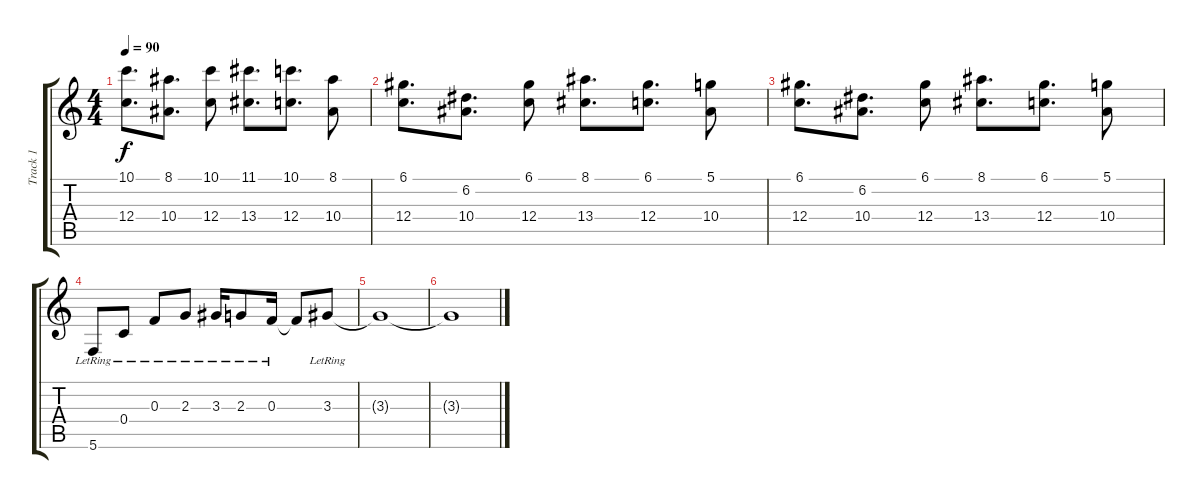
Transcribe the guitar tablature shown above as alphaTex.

\track ("Track 1" "Track 1") {instrument distortionguitar}
\staff {score tabs}
\tuning (D4 A3 F3 C3 G2 C2) {hide}
\ts (4 4)
\tempo 90
\clef g2
\ks c
(10.1 12.4).8{d dy f} (8.1 10.4).8{d} (10.1 12.4).8 (11.1 13.4).8{d} (10.1 12.4).8{d} (8.1 10.4).8 |
(6.1 12.4).8{d} (6.2 10.4).8{d} (6.1 12.4).8 (8.1 13.4).8{d} (6.1 12.4).8{d} (5.1 10.4).8 |
(6.1 12.4).8{d} (6.2 10.4).8{d} (6.1 12.4).8 (8.1 13.4).8{d} (6.1 12.4).8{d} (5.1 10.4).8 |
5.6{lr}.8{instrument electricguitarjazz} 0.4{lr}.8 0.3{lr}.8 2.3{lr}.8 3.3{lr}.16 2.3{lr}.8 0.3{lr}.16 0.3{t}.8 3.3{lr}.8 |
3.3{t}.1 |
3.3{t}.1
